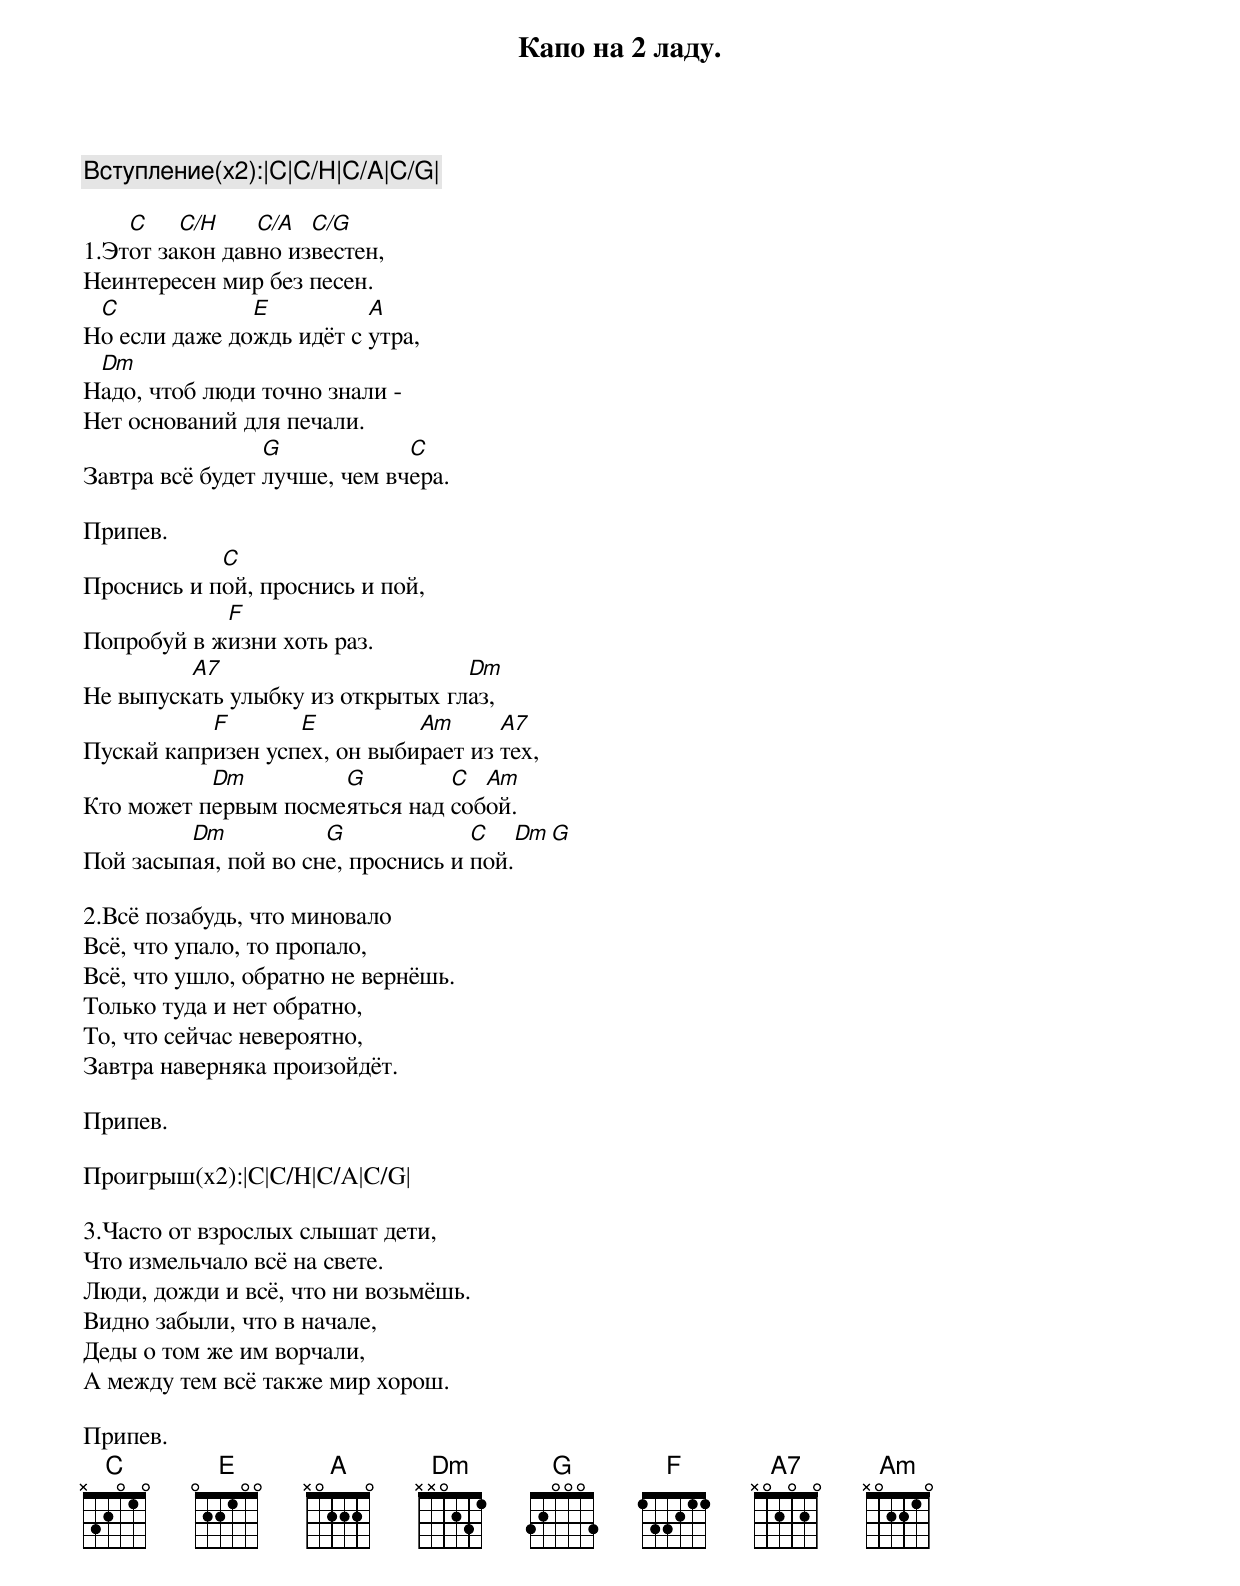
Капо на 2 ладу.

Вступление(x2):|C|C/H|C/A|C/G|

    C    C/H    C/A  C/G
1.Этот закон давно известен,
Неинтересен мир без песен.
 C             E          A
Но если даже дождь идёт с утра,
 Dm
Надо, чтоб люди точно знали -
Нет оснований для печали.
                 G            C
Завтра всё будет лучше, чем вчера.

Припев.
            C
Проснись и пой, проснись и пой,
            F
Попробуй в жизни хоть раз.
         A7                       Dm
Не выпускать улыбку из открытых глаз,
           F       E          Am      A7
Пускай капризен успех, он выбирает из тех,
           Dm         G         C  Am
Кто может первым посмеяться над собой.
         Dm           G             C   Dm G
Пой засыпая, пой во сне, проснись и пой.

2.Всё позабудь, что миновало
Всё, что упало, то пропало,
Всё, что ушло, обратно не вернёшь.
Только туда и нет обратно,
То, что сейчас невероятно,
Завтра наверняка произойдёт.

Припев.

Проигрыш(x2):|C|C/H|C/A|C/G|

3.Часто от взрослых слышат дети,
Что измельчало всё на свете.
Люди, дожди и всё, что ни возьмёшь.
Видно забыли, что в начале,
Деды о том же им ворчали,
А между тем всё также мир хорош.

Припев.
